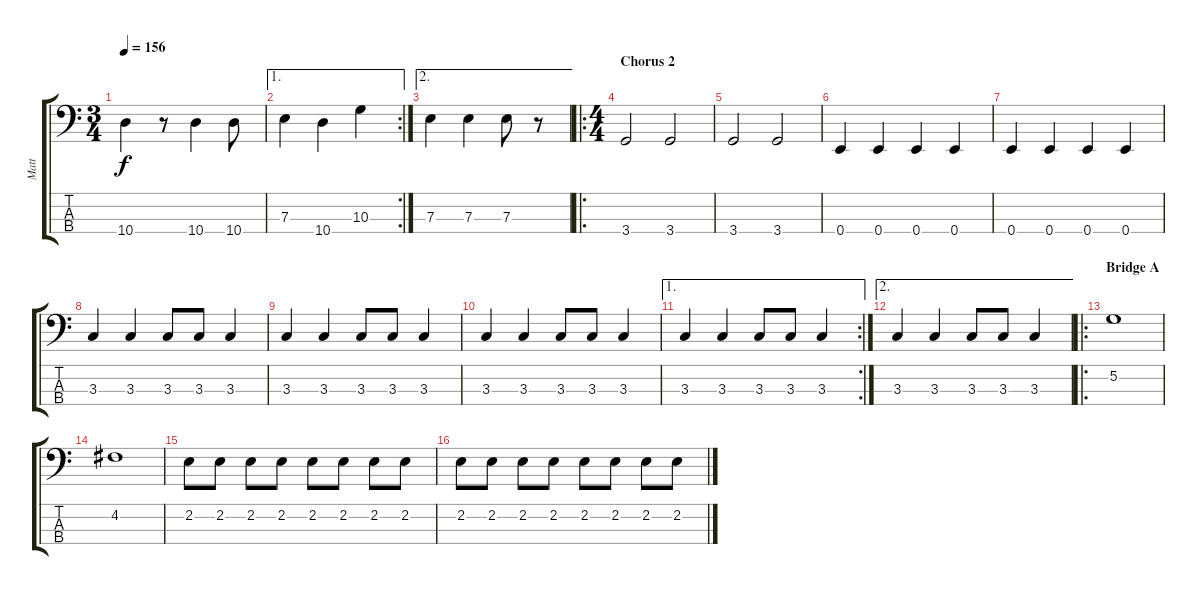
\track ("Matt" "Matt") {instrument electricbassfinger}
\staff {score tabs}
\tuning (G2 D2 A1 E1) {hide}
\ts (3 4)
\tempo 156
\clef f4
\ks c
10.4.4{dy f} r.8 10.4.4 10.4.8 |
\ae 1
\rc 2
7.3.4 10.4.4 10.3.4 |
\ae 2
7.3.4 7.3.4 7.3.8 r.8 |
\ro
\ts (4 4)
\section ("" "Chorus 2")
3.4.2 3.4.2 |
3.4.2 3.4.2 |
0.4.4 0.4.4 0.4.4 0.4.4 |
0.4.4 0.4.4 0.4.4 0.4.4 |
3.3.4 3.3.4 3.3.8 3.3.8 3.3.4 |
3.3.4 3.3.4 3.3.8 3.3.8 3.3.4 |
3.3.4 3.3.4 3.3.8 3.3.8 3.3.4 |
\ae 1
\rc 2
3.3.4 3.3.4 3.3.8 3.3.8 3.3.4 |
\ae 2
3.3.4 3.3.4 3.3.8 3.3.8 3.3.4 |
\ro
\section ("" "Bridge A")
5.2.1 |
4.2.1 |
2.2.8 2.2.8 2.2.8 2.2.8 2.2.8 2.2.8 2.2.8 2.2.8 |
2.2.8 2.2.8 2.2.8 2.2.8 2.2.8 2.2.8 2.2.8 2.2.8
